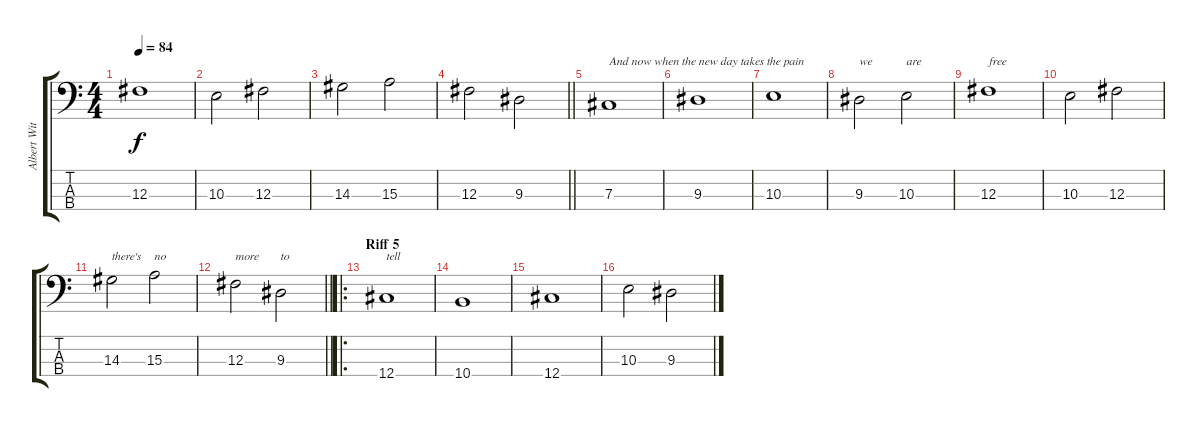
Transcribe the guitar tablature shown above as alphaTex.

\track ("Albert Witchfinder" "Albert Wit") {instrument electricbassfinger bank 177}
\staff {score tabs}
\tuning (E2 B1 Gb1 Db1) {hide}
\ts (4 4)
\tempo 84
\clef f4
\ks c
12.3.1{dy f} |
10.3.2 12.3.2 |
14.3.2 15.3.2 |
\barLineRight lightlight
12.3.2 9.3.2 |
7.3.1{txt "And now when the new day takes the pain"} |
9.3.1 |
10.3.1 |
9.3.2{txt "we"} 10.3.2{txt "are"} |
12.3.1{txt "free"} |
10.3.2 12.3.2 |
14.3.2{txt "there's"} 15.3.2{txt "no"} |
\barLineRight lightlight
12.3.2{txt "more"} 9.3.2{txt "to"} |
\ro
\section ("" "Riff 5")
12.4.1{txt "tell"} |
10.4.1 |
12.4.1 |
10.3.2 9.3.2
